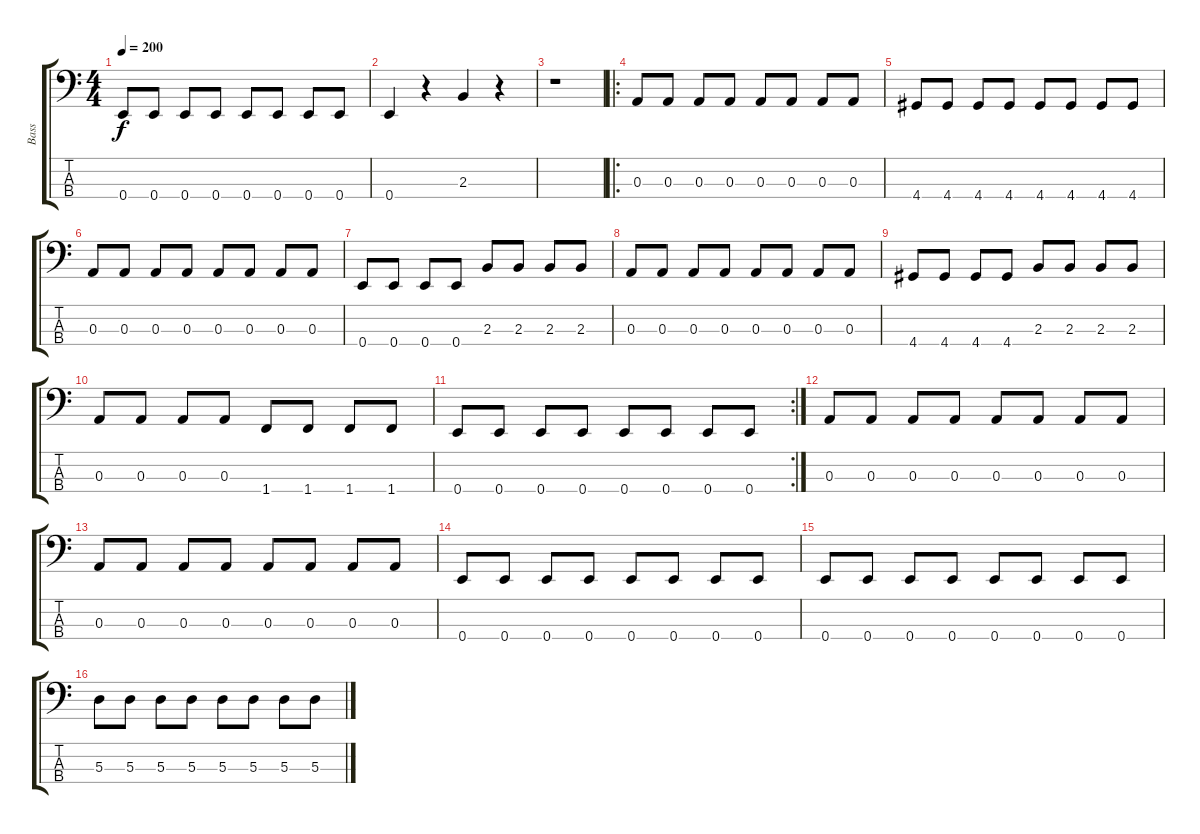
\track ("Bass" "Bass") {instrument electricbassfinger}
\staff {score tabs}
\tuning (G2 D2 A1 E1) {hide}
\ts (4 4)
\tempo 200
\clef f4
\ks c
0.4.8{dy f} 0.4.8 0.4.8 0.4.8 0.4.8 0.4.8 0.4.8 0.4.8 |
0.4.4 r.4 2.3.4 r.4 |
r.1 |
\ro
0.3.8 0.3.8 0.3.8 0.3.8 0.3.8 0.3.8 0.3.8 0.3.8 |
4.4.8 4.4.8 4.4.8 4.4.8 4.4.8 4.4.8 4.4.8 4.4.8 |
0.3.8 0.3.8 0.3.8 0.3.8 0.3.8 0.3.8 0.3.8 0.3.8 |
0.4.8 0.4.8 0.4.8 0.4.8 2.3.8 2.3.8 2.3.8 2.3.8 |
0.3.8 0.3.8 0.3.8 0.3.8 0.3.8 0.3.8 0.3.8 0.3.8 |
4.4.8 4.4.8 4.4.8 4.4.8 2.3.8 2.3.8 2.3.8 2.3.8 |
0.3.8 0.3.8 0.3.8 0.3.8 1.4.8 1.4.8 1.4.8 1.4.8 |
\rc 2
0.4.8 0.4.8 0.4.8 0.4.8 0.4.8 0.4.8 0.4.8 0.4.8 |
0.3.8 0.3.8 0.3.8 0.3.8 0.3.8 0.3.8 0.3.8 0.3.8 |
0.3.8 0.3.8 0.3.8 0.3.8 0.3.8 0.3.8 0.3.8 0.3.8 |
0.4.8 0.4.8 0.4.8 0.4.8 0.4.8 0.4.8 0.4.8 0.4.8 |
0.4.8 0.4.8 0.4.8 0.4.8 0.4.8 0.4.8 0.4.8 0.4.8 |
5.3.8 5.3.8 5.3.8 5.3.8 5.3.8 5.3.8 5.3.8 5.3.8
